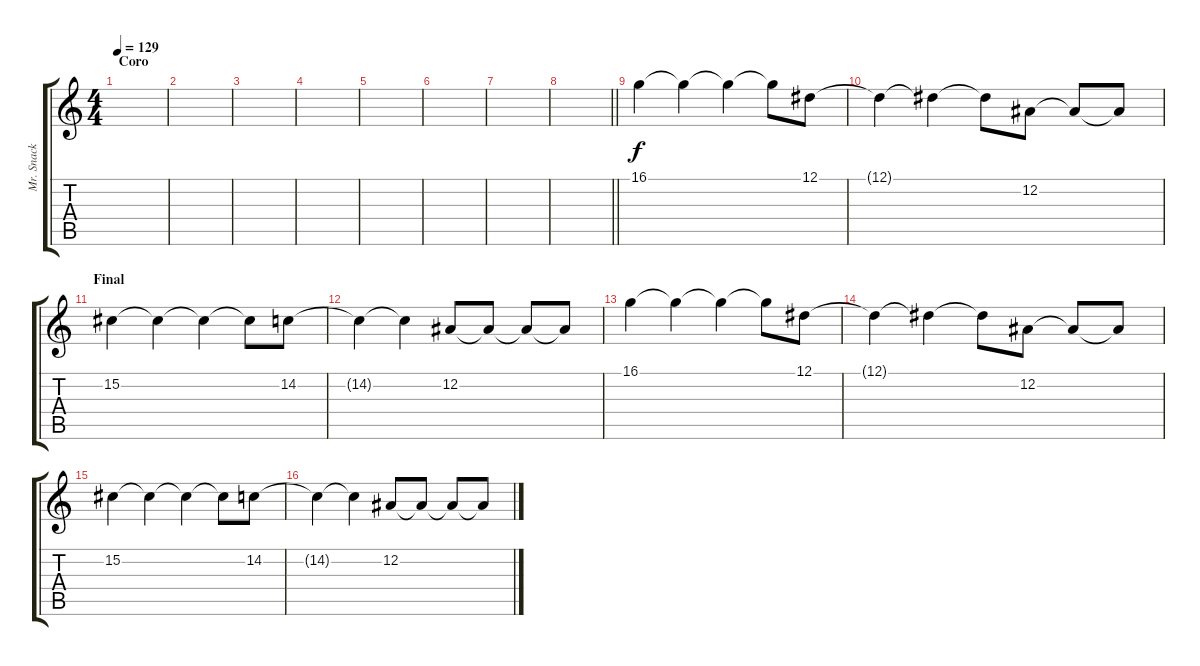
\track ("Mr. Snack 1" "Mr. Snack ") {instrument stringensemble1}
\staff {score tabs}
\tuning (Eb4 Bb3 Gb3 Db3 Ab2 Eb2) {hide}
\ts (4 4)
\section ("" "Coro")
\tempo 129
\clef g2
\ks c
|
|
|
|
|
|
|
\barLineRight lightlight
|
16.1.4{volume 13 instrument stringensemble1} 16.1{t}.4 16.1{t}.4 16.1{t}.8 12.1.8 |
12.1{t}.4 12.1{t}.4 12.1{t}.8 12.2.8 12.2{t}.8 12.2{t}.8 |
\section ("" "Final")
15.2.4 15.2{t}.4 15.2{t}.4 15.2{t}.8 14.2.8 |
14.2{t}.4 14.2{t}.4 12.2.8 12.2{t}.8 12.2{t}.8 12.2{t}.8 |
16.1.4 16.1{t}.4 16.1{t}.4 16.1{t}.8 12.1.8 |
12.1{t}.4 12.1{t}.4 12.1{t}.8 12.2.8 12.2{t}.8 12.2{t}.8 |
15.2.4 15.2{t}.4 15.2{t}.4 15.2{t}.8 14.2.8 |
14.2{t}.4 14.2{t}.4 12.2.8 12.2{t}.8 12.2{t}.8 12.2{t}.8
